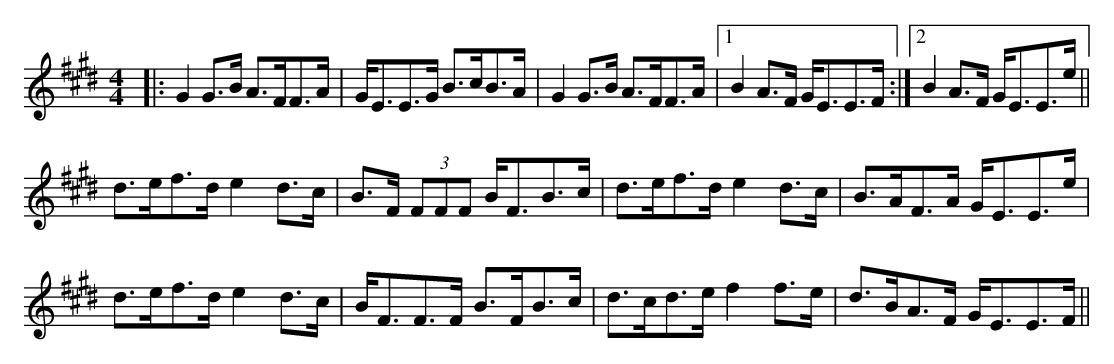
X:1
M:4/4
K:E
|:G2G>B A>FF>A|G<EE>G B>cB>A|G2G>B A>FF>A|1 B2A>F G<EE>F:|2 B2A>F G<EE>e||
d>ef>d e2d>c|B>F (3FFF B<FB>c|d>ef>d e2d>c|B>AF>A G<EE>e|
d>ef>d e2d>c|B<FF>F B>FB>c|d>cd>e f2f>e|d>BA>F G<EE>F||
